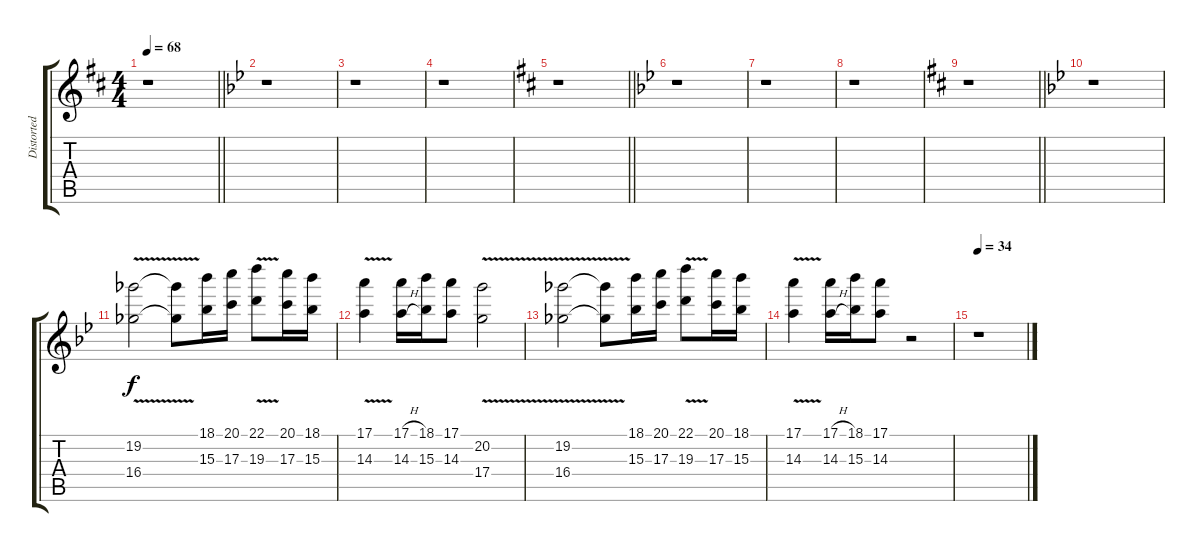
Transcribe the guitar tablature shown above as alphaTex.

\track ("Distorted [Centre]" "Distorted ") {instrument overdrivenguitar}
\staff {score tabs}
\tuning (E4 B3 G3 D3 A2 E2) {hide}
\ts (4 4)
\tempo 68
\clef g2
\barLineRight lightlight
\ks d
r.1{dy mf} |
\ks bb
r.1 |
r.1 |
r.1 |
\barLineRight lightlight
\ks d
r.1 |
\ks bb
r.1 |
r.1 |
r.1 |
\barLineRight lightlight
\ks d
r.1 |
\ks bb
r.1 |
(19.2{v} 16.4{v}).2{dy f} (19.2{v t} 16.4{v t}).8 (18.1 15.3).16 (20.1 17.3).16 (22.1{v} 19.3{v}).8 (20.1 17.3).16 (18.1 15.3).16 |
(17.1{v} 14.3{v}).4 (17.1{h} 14.3{h}).16 (18.1 15.3).16 (17.1 14.3).8 (20.2{v} 17.4{v}).2 |
(19.2{v} 16.4{v}).2 (19.2{v t} 16.4{v t}).8 (18.1 15.3).16 (20.1 17.3).16 (22.1{v} 19.3{v}).8 (20.1 17.3).16 (18.1 15.3).16 |
(17.1{v} 14.3{v}).4 (17.1{h} 14.3{h}).16 (18.1 15.3).16 (17.1 14.3).8 r.2 |
\tempo 34
r.1
